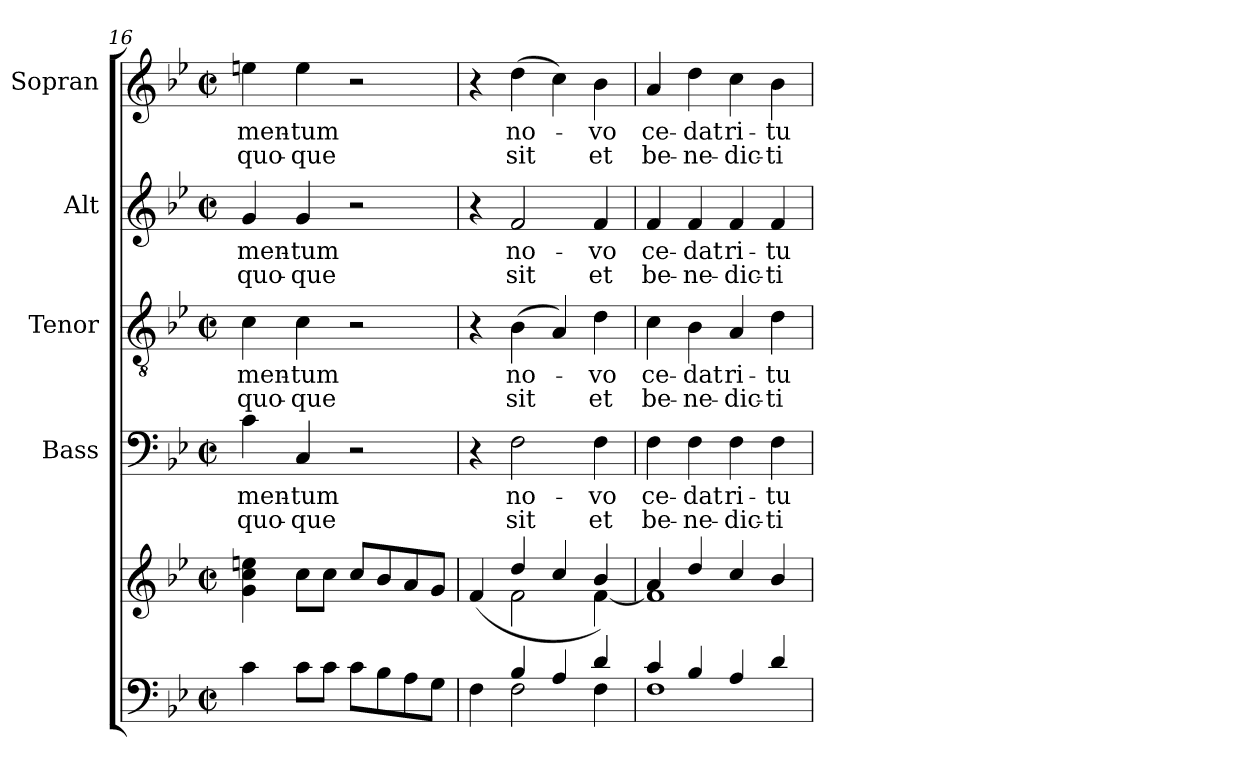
**kern	**kern	**kern	**text	**text	**kern	**text	**text	**kern	**text	**text	**kern	**text	**text
*part5	*part5	*part4	*part4	*part4	*part3	*part3	*part3	*part2	*part2	*part2	*part1	*part1	*part1
*staff6	*staff5	*staff4	*staff4	*staff4	*staff3	*staff3	*staff3	*staff2	*staff2	*staff2	*staff1	*staff1	*staff1
*	*	*I"Bass	*	*	*I"Tenor	*	*	*I"Alt	*	*	*I"Sopran	*	*
*	*	*I'B.	*	*	*I'T.	*	*	*I'A.	*	*	*I'S.	*	*
*clefF4	*clefG2	*clefF4	*	*	*clefGv2	*	*	*clefG2	*	*	*clefG2	*	*
*k[b-e-]	*k[b-e-]	*k[b-e-]	*	*	*k[b-e-]	*	*	*k[b-e-]	*	*	*k[b-e-]	*	*
*B-:	*B-:	*B-:	*	*	*B-:	*	*	*B-:	*	*	*B-:	*	*
*M2/2	*M2/2	*M2/2	*	*	*M2/2	*	*	*M2/2	*	*	*M2/2	*	*
*met(c|)	*met(c|)	*met(c|)	*	*	*met(c|)	*	*	*met(c|)	*	*	*met(c|)	*	*
=16	=16	=16	=16	=16	=16	=16	=16	=16	=16	=16	=16	=16	=16
!	!	!	!LO:LY:b	!LO:LY:b	!	!LO:LY:b	!LO:LY:b	!	!LO:LY:b	!LO:LY:b	!	!LO:LY:b	!LO:LY:b
4c\	4g\ 4cc\ 4een\	4c\	-men-	quo-	4c\	-men-	quo-	4g/	-men-	quo-	4een\	-men-	quo-
!	!	!	!LO:LY:b	!LO:LY:b	!	!LO:LY:b	!LO:LY:b	!	!LO:LY:b	!LO:LY:b	!	!LO:LY:b	!LO:LY:b
8c\L	8cc\L	4C/	-tum	-que	4c\	-tum	-que	4g/	-tum	-que	4ee\	-tum	-que
8c\J	8cc\J	.	.	.	.	.	.	.	.	.	.	.	.
8c\L	8cc/L	2r	.	.	2r	.	.	2r	.	.	2r	.	.
8B-\	8b-/	.	.	.	.	.	.	.	.	.	.	.	.
8A\	8a/	.	.	.	.	.	.	.	.	.	.	.	.
8G\J	8g/J	.	.	.	.	.	.	.	.	.	.	.	.
=17	=17	=17	=17	=17	=17	=17	=17	=17	=17	=17	=17	=17	=17
*^	*^	*	*	*	*	*	*	*	*	*	*	*	*
4ryy	(>4F\	(4f/	4ryy	4r	.	.	4r	.	.	4r	.	.	4r	.	.
!	!	!	!	!	!LO:LY:b	!LO:LY:b	!	!LO:LY:b	!LO:LY:b	!	!LO:LY:b	!LO:LY:b	!	!LO:LY:b	!LO:LY:b
4B-/	2F\	4dd/	2f\	2F\	no-	sit	(>4B-\	no-	sit	2f/	no-	sit	(>4dd\	no-	sit
4A/	.	4cc/	.	.	.	.	4A/)	.	.	.	.	.	4cc\)	.	.
!	!	!	!	!	!LO:LY:b	!LO:LY:b	!	!LO:LY:b	!LO:LY:b	!	!LO:LY:b	!LO:LY:b	!	!LO:LY:b	!LO:LY:b
4d/	4F\	4b-/)	[<4f\	4F\	-vo	et	4d\	-vo	et	4f/	-vo	et	4b-\	-vo	et
=18	=18	=18	=18	=18	=18	=18	=18	=18	=18	=18	=18	=18	=18	=18	=18
!	!	!	!	!	!LO:LY:b	!LO:LY:b	!	!LO:LY:b	!LO:LY:b	!	!LO:LY:b	!LO:LY:b	!	!LO:LY:b	!LO:LY:b
4c/	1F	4a/	1f]	4F\	ce-	be-	4c\	ce-	be-	4f/	ce-	be-	4a/	ce-	be-
!	!	!	!	!	!LO:LY:b	!LO:LY:b	!	!LO:LY:b	!LO:LY:b	!	!LO:LY:b	!LO:LY:b	!	!LO:LY:b	!LO:LY:b
4B-/	.	4dd/	.	4F\	-dat	-ne-	4B-\	-dat	-ne-	4f/	-dat	-ne-	4dd\	-dat	-ne-
!	!	!	!	!	!LO:LY:b	!LO:LY:b	!	!LO:LY:b	!LO:LY:b	!	!LO:LY:b	!LO:LY:b	!	!LO:LY:b	!LO:LY:b
4A/	.	4cc/	.	4F\	ri-	-dic-	4A/	ri-	-dic-	4f/	ri-	-dic-	4cc\	ri-	-dic-
!	!	!	!	!	!LO:LY:b	!LO:LY:b	!	!LO:LY:b	!LO:LY:b	!	!LO:LY:b	!LO:LY:b	!	!LO:LY:b	!LO:LY:b
4d/	.	4b-/)	.	4F\	-tu-	-ti-	4d\	-tu-	-ti-	4f/	-tu-	-ti-	4b-\	-tu-	-ti-
*v	*v	*	*	*	*	*	*	*	*	*	*	*	*	*	*
*	*v	*v	*	*	*	*	*	*	*	*	*	*	*	*
=	=	=	=	=	=	=	=	=	=	=	=	=	=
*-	*-	*-	*-	*-	*-	*-	*-	*-	*-	*-	*-	*-	*-
